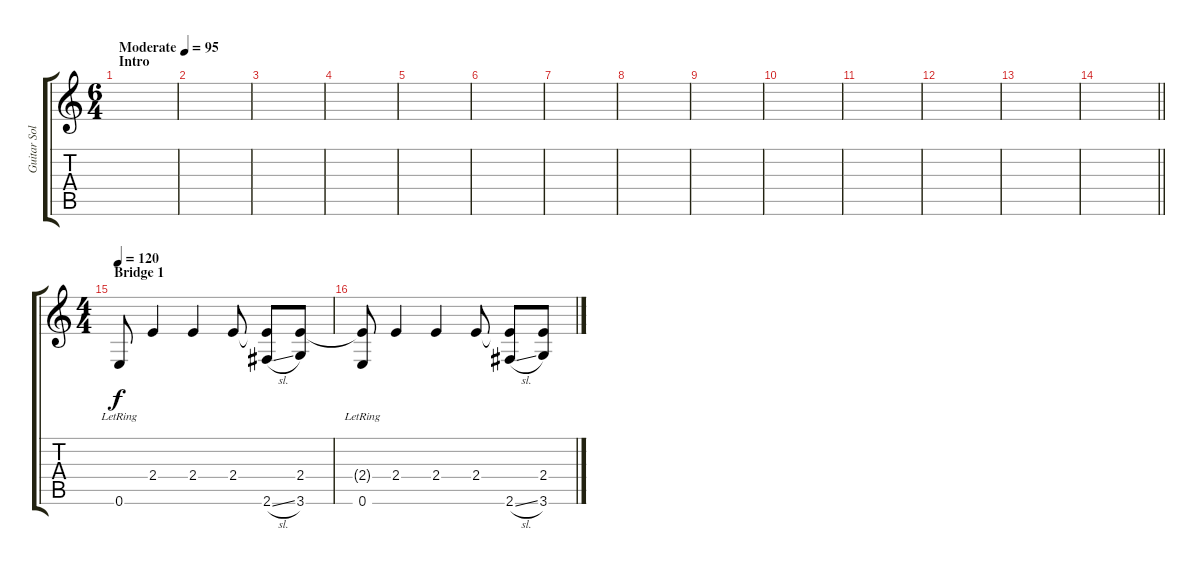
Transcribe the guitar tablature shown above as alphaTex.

\track ("Guitar Solo" "Guitar Sol") {instrument electricguitarclean}
\staff {score tabs}
\tuning (E4 B3 G3 D3 A2 E2) {hide}
\ts (6 4)
\section ("" "Intro")
\tempo (95 "Moderate")
\clef g2
\ks c
|
|
|
|
|
|
|
|
|
|
|
|
|
\barLineRight lightlight
|
\ts (4 4)
\section ("" "Bridge 1")
\tempo 120
0.6{lr}.8 2.4.4 2.4.4 2.4.8 (2.4{t} 2.6{sl}).8 (2.4 3.6).8 |
(2.4{t} 0.6{lr}).8 2.4.4 2.4.4 2.4.8 (2.4{t} 2.6{sl}).8 (2.4 3.6).8
